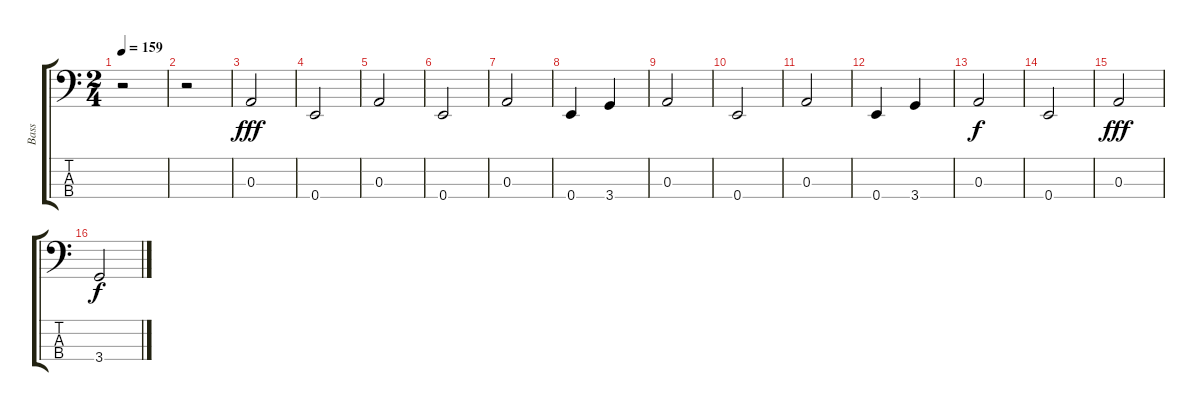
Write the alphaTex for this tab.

\track ("Bass" "Bass") {instrument acousticbass}
\staff {score tabs}
\tuning (G2 D2 A1 E1) {hide}
\ts (2 4)
\tempo 159
\clef f4
\ks c
r.2{dy fff} |
r.2 |
0.3.2 |
0.4.2 |
0.3.2 |
0.4.2 |
0.3.2 |
0.4.4 3.4.4 |
0.3.2 |
0.4.2 |
0.3.2 |
0.4.4 3.4.4 |
0.3.2{dy f} |
0.4.2 |
0.3.2{dy fff} |
3.4.2{dy f}
